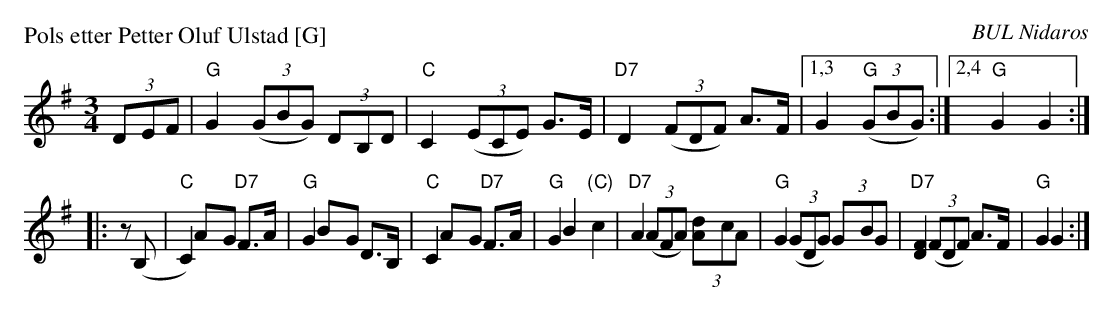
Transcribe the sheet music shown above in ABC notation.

X:1
P: Pols etter Petter Oluf Ulstad [G]
O: BUL Nidaros
M: 3/4
L: 1/8
K: G
(3D-EF \
| "G"G2 (3(GBG) (3D-B,D | "C"C2 (3(ECE) G>E \
| "D7"D2 ((3FDF) A>F |1,3 G2 "G"((3GBG) :|2,4 "G"G2 G2 :|
|:z(B, \
| "C"C2) A-G "D7"F>A | "G"G2 B-G D>B, \
| "C"C2 A-G "D7"F>A | "G"G2 B2- "(C)"c2 \
| "D7"A2 ((3AFA) (3[dA]-cA | "G"G2 ((3GDG) (3G-BG \
| "D7"[F2D2] ((3FDF) A>F | "G"G2 G2 :|
